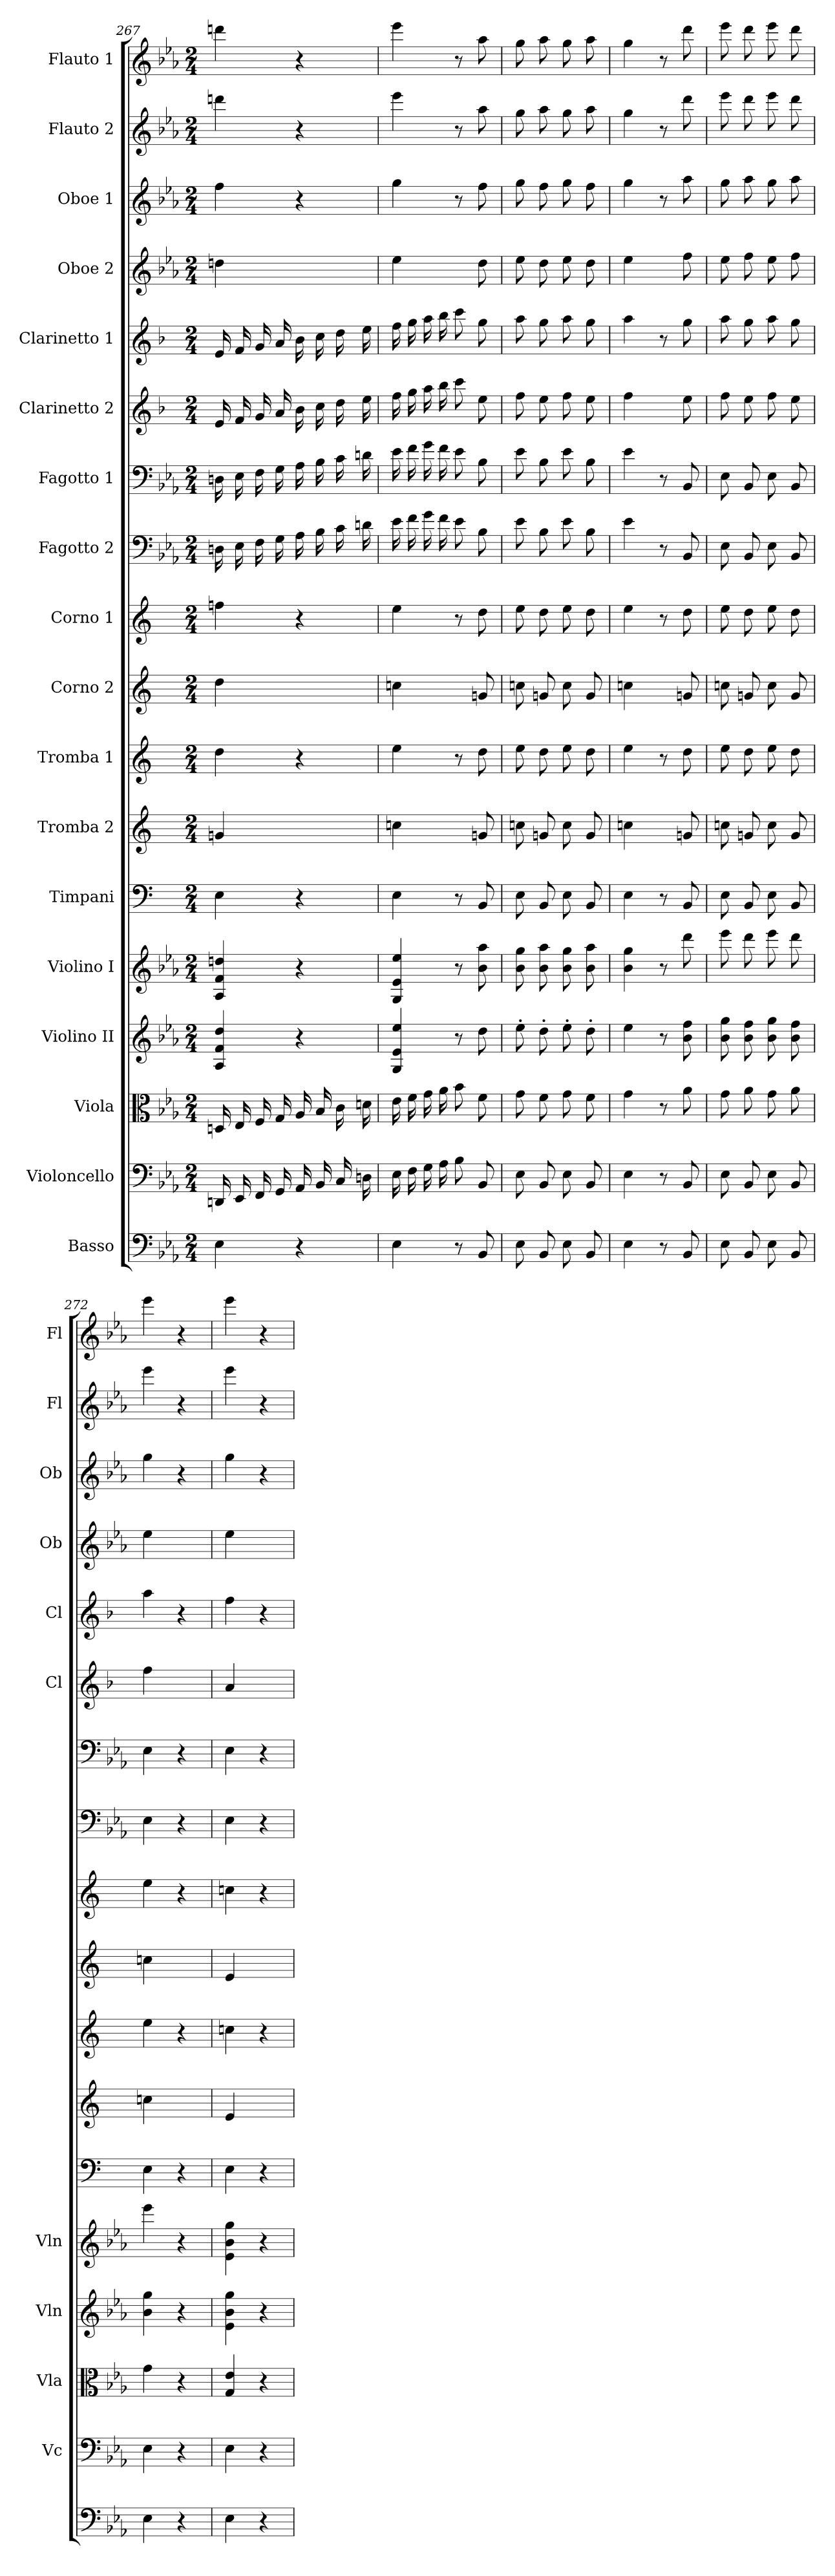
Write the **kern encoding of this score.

**kern	**kern	**kern	**kern	**kern	**kern	**kern	**kern	**kern	**kern	**kern	**kern	**kern	**kern	**kern	**kern	**kern	**kern
*part18	*part17	*part16	*part15	*part14	*part13	*part12	*part11	*part10	*part9	*part8	*part7	*part6	*part5	*part4	*part3	*part2	*part1
*staff18	*staff17	*staff16	*staff15	*staff14	*staff13	*staff12	*staff11	*staff10	*staff9	*staff8	*staff7	*staff6	*staff5	*staff4	*staff3	*staff2	*staff1
*I"Basso	*I"Violoncello	*I"Viola	*I"Violino II	*I"Violino I	*I"Timpani	*I"Tromba 2	*I"Tromba 1	*I"Corno 2	*I"Corno 1	*I"Fagotto 2	*I"Fagotto 1	*I"Clarinetto 2	*I"Clarinetto 1	*I"Oboe 2	*I"Oboe 1	*I"Flauto 2	*I"Flauto 1
*	*I'Vc	*I'Vla	*I'Vln	*I'Vln	*	*	*	*	*	*	*	*I'Cl	*I'Cl	*I'Ob	*I'Ob	*I'Fl	*I'Fl
*clefF4	*clefF4	*clefC3	*clefG2	*clefG2	*clefF4	*clefG2	*clefG2	*clefG2	*clefG2	*clefF4	*clefF4	*clefG2	*clefG2	*clefG2	*clefG2	*clefG2	*clefG2
*ITrd7c12	*	*	*	*	*	*ITrd-2c-3	*ITrd-2c-3	*ITrd5c9	*ITrd5c9	*	*	*ITrd1c2	*ITrd1c2	*	*	*	*
*k[b-e-a-]	*k[b-e-a-]	*k[b-e-a-]	*k[b-e-a-]	*k[b-e-a-]	*	*	*	*	*	*k[b-e-a-]	*k[b-e-a-]	*k[b-e-a-]	*k[b-e-a-]	*k[b-e-a-]	*k[b-e-a-]	*k[b-e-a-]	*k[b-e-a-]
*M2/4	*M2/4	*M2/4	*M2/4	*M2/4	*M2/4	*M2/4	*M2/4	*M2/4	*M2/4	*M2/4	*M2/4	*M2/4	*M2/4	*M2/4	*M2/4	*M2/4	*M2/4
=267	=267	=267	=267	=267	=267	=267	=267	=267	=267	=267	=267	=267	=267	=267	=267	=267	=267
4EE-	16DDn	16Dn	4A- 4f 4dd	4A- 4f 4ddn	4E	4b-X	4ff	4f	4a-X	16Dn	16Dn	16d	16d	4ddn	4ff	4dddn	4dddn
.	16EE-	16E-	.	.	.	.	.	.	.	16E-	16E-	16e-	16e-	.	.	.	.
.	16FF	16F	.	.	.	.	.	.	.	16F	16F	16f	16f	.	.	.	.
.	16GG	16G	.	.	.	.	.	.	.	16G	16G	16g	16g	.	.	.	.
4r	16AA-	16A-	4r	4r	4r	4ryy	4r	4ryy	4r	16A-	16A-	16a-	16a-	4ryy	4r	4r	4r
.	16BB-	16B-	.	.	.	.	.	.	.	16B-	16B-	16b-	16b-	.	.	.	.
.	16C	16c	.	.	.	.	.	.	.	16c	16c	16cc	16cc	.	.	.	.
.	16Dn	16dn	.	.	.	.	.	.	.	16dn	16dn	16dd	16dd	.	.	.	.
=268	=268	=268	=268	=268	=268	=268	=268	=268	=268	=268	=268	=268	=268	=268	=268	=268	=268
4EE-	16E-	16e-	4G 4e- 4ee-	4G 4e- 4ee-	4E	4ee-X	4gg	4e-X	4g	16e-	16e-	16ee-	16ee-	4ee-	4gg	4eee-	4eee-
.	16F	16f	.	.	.	.	.	.	.	16f	16f	16ff	16ff	.	.	.	.
.	16G	16g	.	.	.	.	.	.	.	16g	16g	16gg	16gg	.	.	.	.
.	16A-	16a-	.	.	.	.	.	.	.	16f	16f	16aa-	16aa-	.	.	.	.
8r	8B-	8b-	8r	8r	8r	8ryy	8r	8ryy	8r	8e-	8e-	8bb-	8bb-	8ryy	8r	8r	8r
8BBB-	8BB-	8f	8dd	8b- 8aa-	8BB	8b-X	8ff	8B-X	8f	8B-	8B-	8dd	8ff	8dd	8ff	8aa-	8aa-
=269	=269	=269	=269	=269	=269	=269	=269	=269	=269	=269	=269	=269	=269	=269	=269	=269	=269
8EE-	8E-	8g	8ee-'	8b- 8gg	8E	8ee-X	8gg	8e-X	8g	8e-	8e-	8ee-	8gg	8ee-	8gg	8gg	8gg
8BBB-	8BB-	8f	8dd'	8b- 8aa-	8BB	8b-X	8ff	8B-X	8f	8B-	8B-	8dd	8ff	8dd	8ff	8aa-	8aa-
8EE-	8E-	8g	8ee-'	8b- 8gg	8E	8ee-	8gg	8e-	8g	8e-	8e-	8ee-	8gg	8ee-	8gg	8gg	8gg
8BBB-	8BB-	8f	8dd'	8b- 8aa-	8BB	8b-	8ff	8B-	8f	8B-	8B-	8dd	8ff	8dd	8ff	8aa-	8aa-
=270	=270	=270	=270	=270	=270	=270	=270	=270	=270	=270	=270	=270	=270	=270	=270	=270	=270
4EE-	4E-	4g	4ee-	4b- 4gg	4E	4ee-X	4gg	4e-X	4g	4e-	4e-	4ee-	4gg	4ee-	4gg	4gg	4gg
8r	8r	8r	8r	8r	8r	8ryy	8r	8ryy	8r	8r	8r	8ryy	8r	8ryy	8r	8r	8r
8BBB-	8BB-	8a-	8b- 8ff	8ddd	8BB	8b-X	8ff	8B-X	8f	8BB-	8BB-	8dd	8ff	8ff	8aa-	8ddd	8ddd
=271	=271	=271	=271	=271	=271	=271	=271	=271	=271	=271	=271	=271	=271	=271	=271	=271	=271
8EE-	8E-	8g	8b- 8gg	8eee-	8E	8ee-X	8gg	8e-X	8g	8E-	8E-	8ee-	8gg	8ee-	8gg	8eee-	8eee-
8BBB-	8BB-	8a-	8b- 8ff	8ddd	8BB	8b-X	8ff	8B-X	8f	8BB-	8BB-	8dd	8ff	8ff	8aa-	8ddd	8ddd
8EE-	8E-	8g	8b- 8gg	8eee-	8E	8ee-	8gg	8e-	8g	8E-	8E-	8ee-	8gg	8ee-	8gg	8eee-	8eee-
8BBB-	8BB-	8a-	8b- 8ff	8ddd	8BB	8b-	8ff	8B-	8f	8BB-	8BB-	8dd	8ff	8ff	8aa-	8ddd	8ddd
=272	=272	=272	=272	=272	=272	=272	=272	=272	=272	=272	=272	=272	=272	=272	=272	=272	=272
4EE-	4E-	4g	4b- 4gg	4eee-	4E	4ee-X	4gg	4e-X	4g	4E-	4E-	4ee-	4gg	4ee-	4gg	4eee-	4eee-
4r	4r	4r	4r	4r	4r	4ryy	4r	4ryy	4r	4r	4r	4ryy	4r	4ryy	4r	4r	4r
=273	=273	=273	=273	=273	=273	=273	=273	=273	=273	=273	=273	=273	=273	=273	=273	=273	=273
4EE-	4E-	4G 4e-	4e- 4b- 4gg	4e- 4b- 4gg	4E	4g	4ee-X	4G	4e-X	4E-	4E-	4g	4ee-	4ee-	4gg	4eee-	4eee-
4r	4r	4r	4r	4r	4r	4ryy	4r	4ryy	4r	4r	4r	4ryy	4r	4ryy	4r	4r	4r
=	=	=	=	=	=	=	=	=	=	=	=	=	=	=	=	=	=
*-	*-	*-	*-	*-	*-	*-	*-	*-	*-	*-	*-	*-	*-	*-	*-	*-	*-
